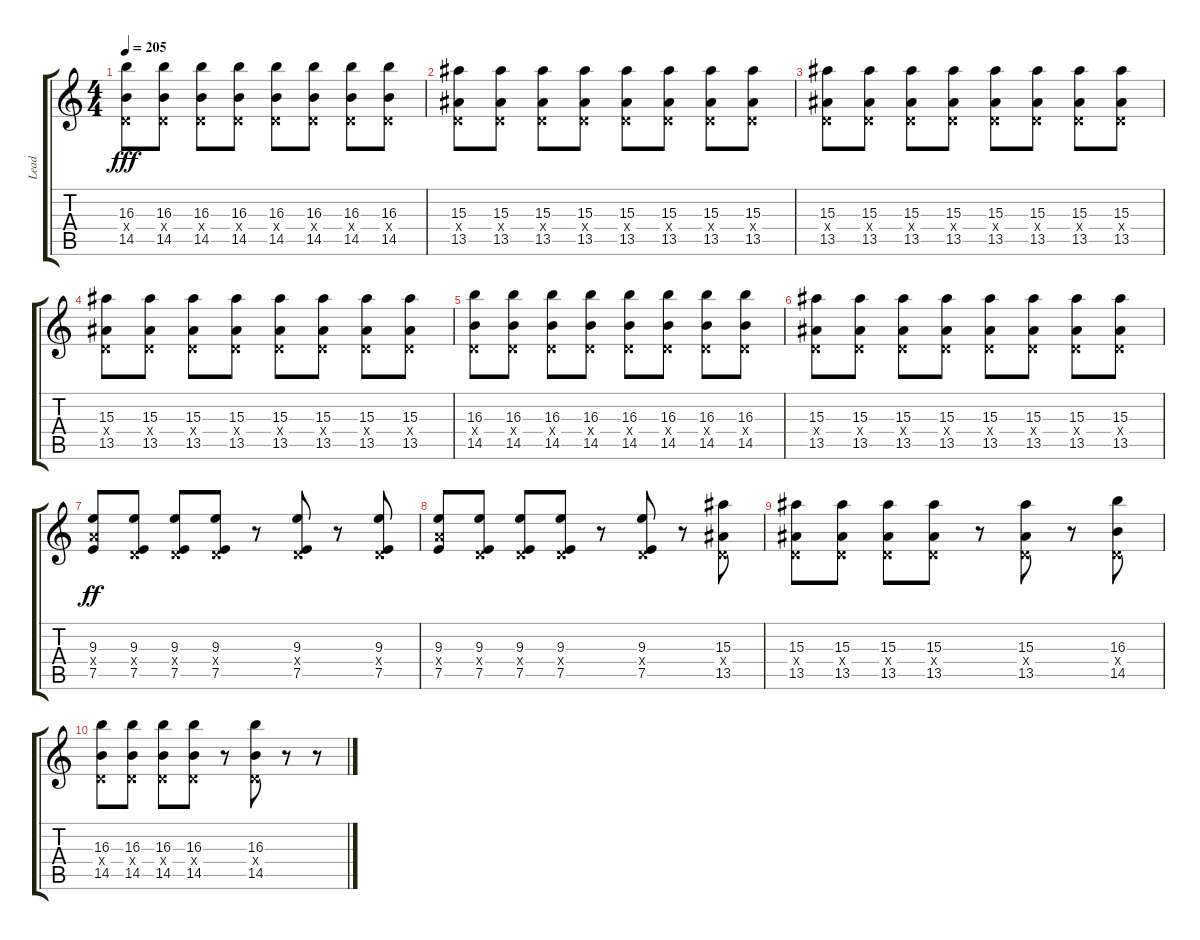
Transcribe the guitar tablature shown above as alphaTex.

\track ("Lead" "Lead") {instrument overdrivenguitar}
\staff {score tabs}
\tuning (E4 B3 G3 D3 A2 E2) {hide}
\ts (4 4)
\tempo 205
\clef g2
\ks c
(16.3 0.4{x} 14.5).8{dy fff} (16.3 0.4{x} 14.5).8 (16.3 0.4{x} 14.5).8 (16.3 0.4{x} 14.5).8 (16.3 0.4{x} 14.5).8 (16.3 0.4{x} 14.5).8 (16.3 0.4{x} 14.5).8 (16.3 0.4{x} 14.5).8 |
(15.3 0.4{x} 13.5).8 (15.3 0.4{x} 13.5).8 (15.3 0.4{x} 13.5).8 (15.3 0.4{x} 13.5).8 (15.3 0.4{x} 13.5).8 (15.3 0.4{x} 13.5).8 (15.3 0.4{x} 13.5).8 (15.3 0.4{x} 13.5).8 |
(15.3 0.4{x} 13.5).8 (15.3 0.4{x} 13.5).8 (15.3 0.4{x} 13.5).8 (15.3 0.4{x} 13.5).8 (15.3 0.4{x} 13.5).8 (15.3 0.4{x} 13.5).8 (15.3 0.4{x} 13.5).8 (15.3 0.4{x} 13.5).8 |
(15.3 0.4{x} 13.5).8 (15.3 0.4{x} 13.5).8 (15.3 0.4{x} 13.5).8 (15.3 0.4{x} 13.5).8 (15.3 0.4{x} 13.5).8 (15.3 0.4{x} 13.5).8 (15.3 0.4{x} 13.5).8 (15.3 0.4{x} 13.5).8 |
(16.3 0.4{x} 14.5).8 (16.3 0.4{x} 14.5).8 (16.3 0.4{x} 14.5).8 (16.3 0.4{x} 14.5).8 (16.3 0.4{x} 14.5).8 (16.3 0.4{x} 14.5).8 (16.3 0.4{x} 14.5).8 (16.3 0.4{x} 14.5).8 |
(15.3 0.4{x} 13.5).8 (15.3 0.4{x} 13.5).8 (15.3 0.4{x} 13.5).8 (15.3 0.4{x} 13.5).8 (15.3 0.4{x} 13.5).8 (15.3 0.4{x} 13.5).8 (15.3 0.4{x} 13.5).8 (15.3 0.4{x} 13.5).8 |
(9.3 7.4{x} 7.5).8{dy ff} (9.3 0.4{x} 7.5).8 (9.3 0.4{x} 7.5).8 (9.3 0.4{x} 7.5).8 r.8 (9.3 0.4{x} 7.5).8 r.8 (9.3 0.4{x} 7.5).8 |
(9.3 7.4{x} 7.5).8 (9.3 0.4{x} 7.5).8 (9.3 0.4{x} 7.5).8 (9.3 0.4{x} 7.5).8 r.8 (9.3 0.4{x} 7.5).8 r.8 (15.3 0.4{x} 13.5).8 |
(15.3 0.4{x} 13.5).8 (15.3 0.4{x} 13.5).8 (15.3 0.4{x} 13.5).8 (15.3 0.4{x} 13.5).8 r.8 (15.3 0.4{x} 13.5).8 r.8 (16.3 0.4{x} 14.5).8 |
(16.3 0.4{x} 14.5).8 (16.3 0.4{x} 14.5).8 (16.3 0.4{x} 14.5).8 (16.3 0.4{x} 14.5).8 r.8 (16.3 0.4{x} 14.5).8 r.8 r.8
